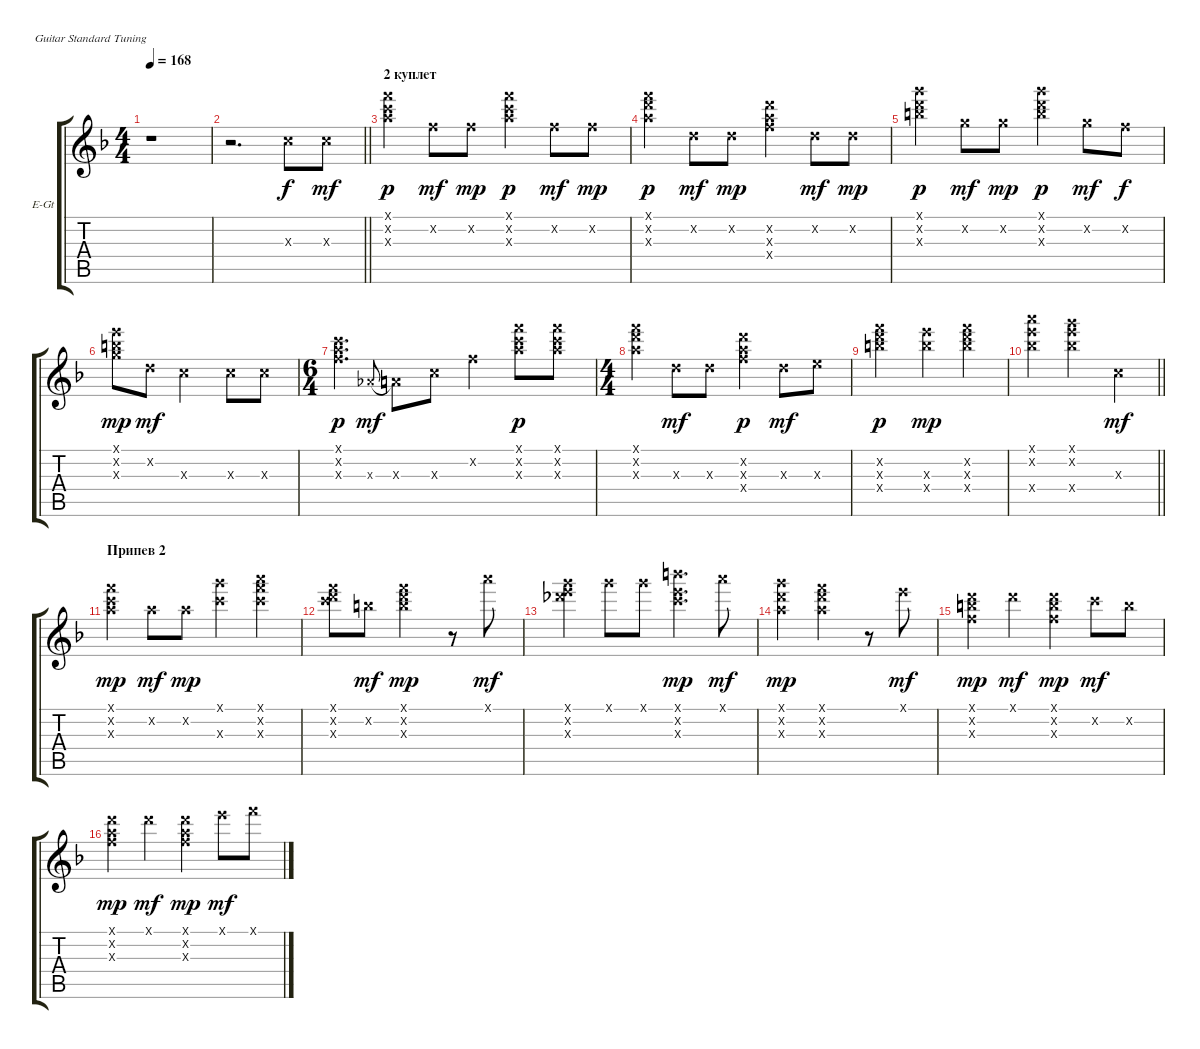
\defaultSystemsLayout 4
\bracketExtendMode groupsimilarinstruments
\firstSystemTrackNameOrientation horizontal
\otherSystemsTrackNameOrientation horizontal
\track ("Electric Guitar Х" "E-Gt") {instrument overdrivenguitar}
\staff {score tabs}
\tuning (E4 B3 G3 D3 A2 E2)
\ts (4 4)
\tempo 168
\clef g2
\scale
0.333333
\ks f
r.1{dy mp} |
\scale
0.333333
\barLineRight lightlight
r.2{d} 5.3{x}.8{dy f} 5.3{x}.8{dy mf} |
\section ("" "2 куплет")
\scale
0.333333 (13.1{x} 13.2{x} 14.3{x}).4{dy p} 6.2{x}.8{dy mf} 6.2{x}.8{dy mp} (13.2{x} 14.3{x} 13.1{x}).4{dy p} 6.2{x}.8{dy mf} 6.2{x}.8{dy mp} |
\scale
0.333333 (13.1{x} 15.2{x} 14.3{x}).4{dy p} 3.2{x}.8{dy mf} 3.2{x}.8{dy mp} (15.2{x} 14.3{x} 15.4{x}).4 3.2{x}.8{dy mf} 3.2{x}.8{dy mp} |
\scale
0.24498 (15.1{x} 15.2{x} 16.3{x}).4{dy p} 8.2{x}.8{dy mf} 8.2{x}.8{dy mp} (15.1{x} 15.2{x} 16.3{x}).4{dy p} 8.2{x}.8{dy mf} 6.2{x}.8{dy f} |
\scale
0.24498 (12.1{x} 12.2{x} 12.3{x}).8{dy mp} 3.2{x}.8{dy mf} 5.3{x}.2 5.3{x}.8 5.3{x}.8 |
\ts (6 4)
\scale
0.51004 (10.2{x} 8.1{x} 10.3{x}).2{d dy p} 1.3{x}.8{gr onbeat dy mf legatoorigin} 2.3{x}.8 5.3{x}.8 6.2{x}.4 (13.1{x} 13.2{x} 14.3{x}).8{dy p} (13.1{x} 13.2{x} 14.3{x}).8 |
\ts (4 4)
\scale
0.51004 (13.1{x} 15.2{x} 14.3{x}).4 7.3{x}.8{dy mf} 7.3{x}.8 (15.2{x} 14.3{x} 15.4{x}).4{dy p} 7.3{x}.8{dy mf} 9.3{x}.8 |
\scale
0.24498 (18.2{x} 19.3{x} 21.4{x}).2{dy p} (21.3{x} 21.4{x}).4{dy mp} (21.4{x} 19.3{x} 18.2{x}).4 |
\scale
0.24498
\barLineRight lightlight
(17.1{x} 17.2{x} 20.4{x}).4 (17.2{x} 20.4{x} 15.1{x}).2 5.3{x}.4{dy mf} |
\section ("" "Припев 2")
\scale
0.333333 (13.1{x} 13.2{x} 14.3{x}).4{dy mp} 10.2{x}.8{dy mf} 10.2{x}.8{dy mp} (15.1{x} 17.3{x}).4 (17.3{x} 18.2{x} 17.1{x}).4 |
\scale
0.333333 (19.3{x} 13.2{x} 13.1{x}).8 12.2{x}.8{dy mf} (7.1{x} 18.2{x} 19.3{x}).2{dy mp} r.8 17.1{x}.8{dy mf} |
\scale
0.333333 (15.1{x} 17.2{x} 18.3{x}).4 15.1{x}.8 15.1{x}.8 (19.1{x} 17.2{x} 17.3{x}).4{d dy mp} 17.1{x}.8{dy mf} |
\scale
0.333333 (15.1{x} 15.2{x} 14.3{x}).4{dy mp} (14.3{x} 15.2{x} 13.1{x}).2 r.8 12.1{x}.8{dy mf} |
\scale
0.333333 (10.3{x} 12.2{x} 10.1{x}).4{dy mp} 10.1{x}.4{dy mf} (10.1{x} 12.2{x} 10.3{x}).4{dy mp} 13.2{x}.8{dy mf} 12.2{x}.8 |
\scale
0.333333 (10.2{x} 10.3{x} 10.1{x}).4{dy mp} 10.1{x}.4{dy mf} (10.1{x} 10.2{x} 10.3{x}).4{dy mp} 12.1{x}.8{dy mf} 13.1{x}.8
